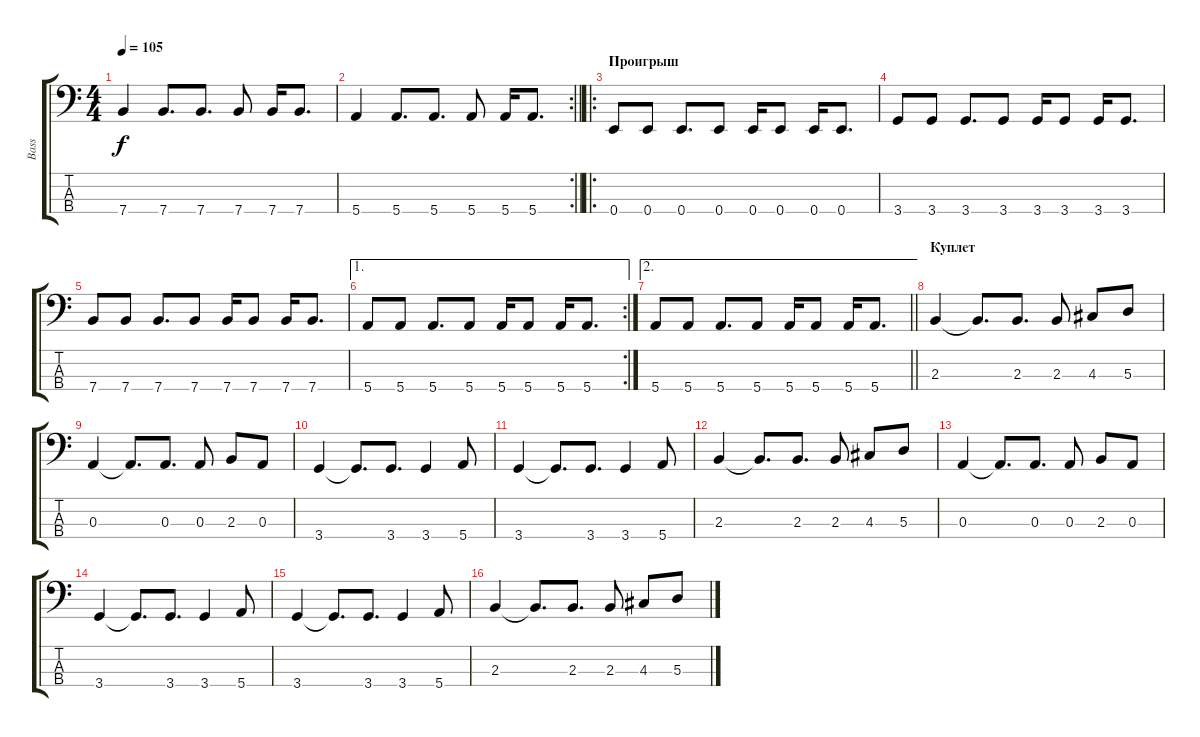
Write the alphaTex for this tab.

\track ("Bass" "Bass") {instrument electricbassfinger}
\staff {score tabs}
\tuning (G2 D2 A1 E1) {hide}
\ts (4 4)
\tempo 105
\clef f4
\ks c
7.4.4{dy f} 7.4.8{d} 7.4.8{d} 7.4.8 7.4.16 7.4.8{d} |
\rc 2
\barLineRight lightlight
5.4.4 5.4.8{d} 5.4.8{d} 5.4.8 5.4.16 5.4.8{d} |
\ro
\section ("" "Проигрыш")
0.4.8 0.4.8 0.4.8{d} 0.4.8 0.4.16 0.4.8 0.4.16 0.4.8{d} |
3.4.8 3.4.8 3.4.8{d} 3.4.8 3.4.16 3.4.8 3.4.16 3.4.8{d} |
7.4.8 7.4.8 7.4.8{d} 7.4.8 7.4.16 7.4.8 7.4.16 7.4.8{d} |
\ae 1
\rc 2
5.4.8 5.4.8 5.4.8{d} 5.4.8 5.4.16 5.4.8 5.4.16 5.4.8{d} |
\ae 2
\barLineRight lightlight
5.4.8 5.4.8 5.4.8{d} 5.4.8 5.4.16 5.4.8 5.4.16 5.4.8{d} |
\section ("" "Куплет")
2.3.4 2.3{t}.8{d} 2.3.8{d} 2.3.8 4.3.8 5.3.8 |
0.3.4 0.3{t}.8{d} 0.3.8{d} 0.3.8 2.3.8 0.3.8 |
3.4.4 3.4{t}.8{d} 3.4.8{d} 3.4.4 5.4.8 |
3.4.4 3.4{t}.8{d} 3.4.8{d} 3.4.4 5.4.8 |
2.3.4 2.3{t}.8{d} 2.3.8{d} 2.3.8 4.3.8 5.3.8 |
0.3.4 0.3{t}.8{d} 0.3.8{d} 0.3.8 2.3.8 0.3.8 |
3.4.4 3.4{t}.8{d} 3.4.8{d} 3.4.4 5.4.8 |
3.4.4 3.4{t}.8{d} 3.4.8{d} 3.4.4 5.4.8 |
2.3.4 2.3{t}.8{d} 2.3.8{d} 2.3.8 4.3.8 5.3.8
